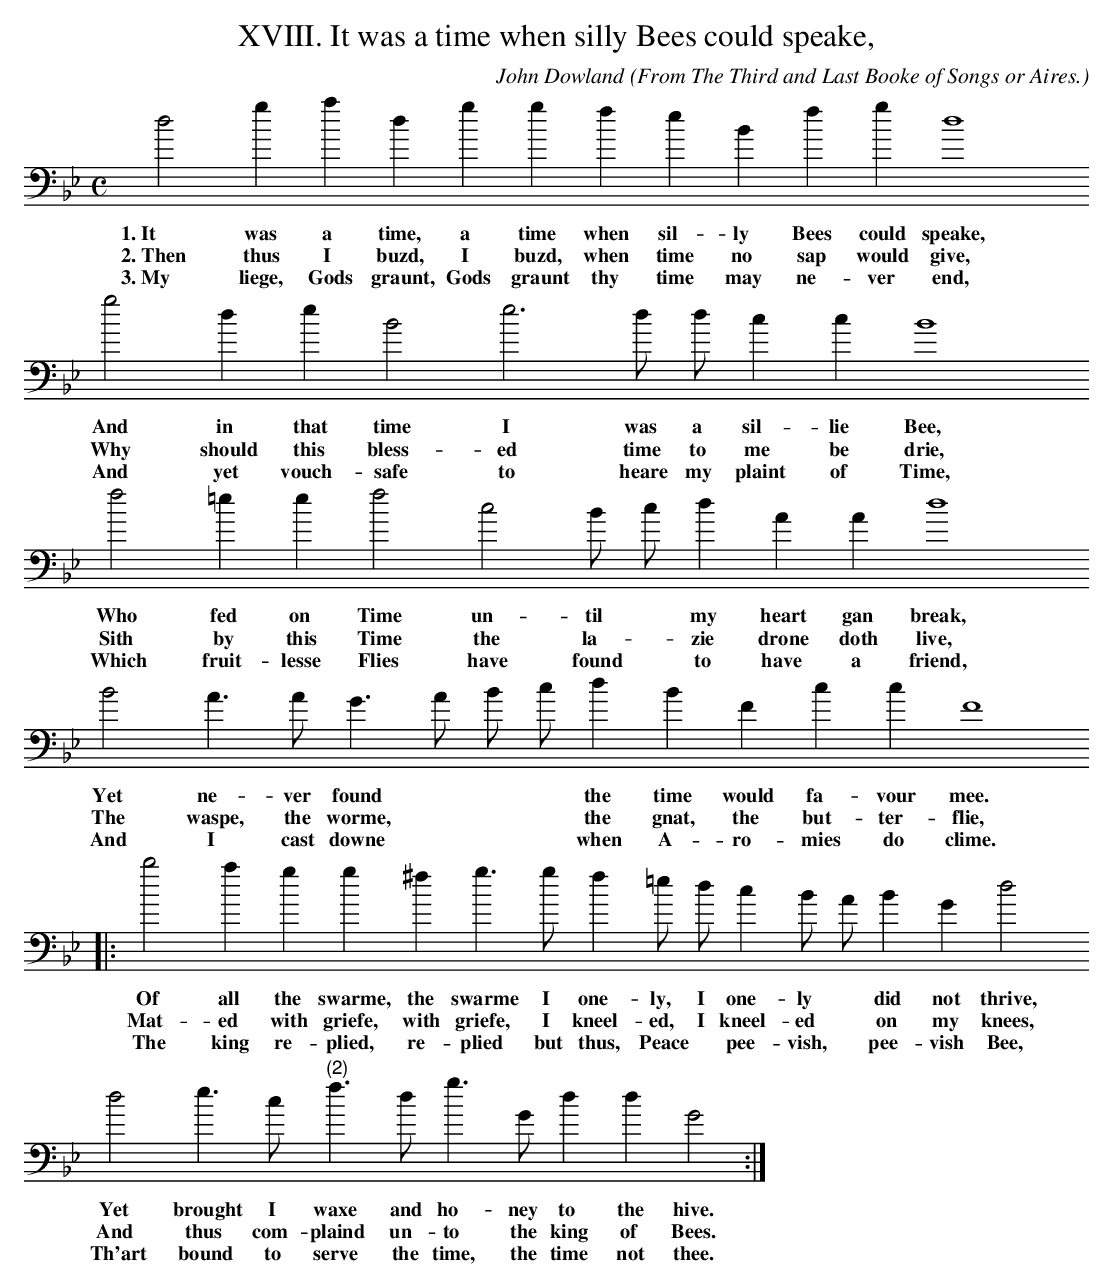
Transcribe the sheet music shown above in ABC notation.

X:1
T:XVIII. It was a time when silly Bees could speake,
C: John Dowland
O: From The Third and Last Booke of Songs or Aires.
O: Newly composed to sing to the Lute, Orpharion, or viols,
O: and a dialogue for a base and meane Lute with five voices to sing thereto.
M:C
L:1/4
K:G min bass
d2 g a d g g f e B f g d4
w: 1.~It was a time, a time when sil- ly Bees could speake,
w: 2.~Then thus I buzd, I buzd, when time no sap would give,
w: 3.~My liege, Gods graunt, Gods graunt thy time may ne- ver end,
g2 d e B2 e3 d/ d/ c c B4
w: And in that time I was a sil- lie Bee,
w: Why should this bless- ed time to me be drie,
w: And yet vouch- safe to heare my plaint of Time,
f2 =e e f2 c2 B/ c/ d A A d4
w: Who fed on Time un- til * my heart gan break,
w: Sith by this Time the la- * zie drone doth live,
w: Which fruit- lesse Flies have found * to have a friend,
B2 A > A G > A B/ c/ d B F c c F4
w: Yet ne- ver found * * * the time would fa- vour mee.
w: The waspe, the worme, * * * the gnat, the but- ter- flie,
w: And I cast downe * * * when A- ro- mies do clime.
|:b2 a g g ^f g > g f =e/ d/ c B/ A/ B G d2
w: Of all the swarme, the swarme I one- ly, I one- ly * did not thrive,
w: Mat- ed with griefe, with griefe, I kneel- ed, I kneel- ed * on my knees,
w: The king re- plied,  re- plied but thus, Peace * pee- vish, * pee- vish Bee,
d2 e > c "(2)"f > d g > G d d G2 :|
w: Yet brought I waxe and ho- ney to the hive.
w: And thus com- plaind un- to the king of Bees.
w: Th'art bound to serve the time, the time not thee.
